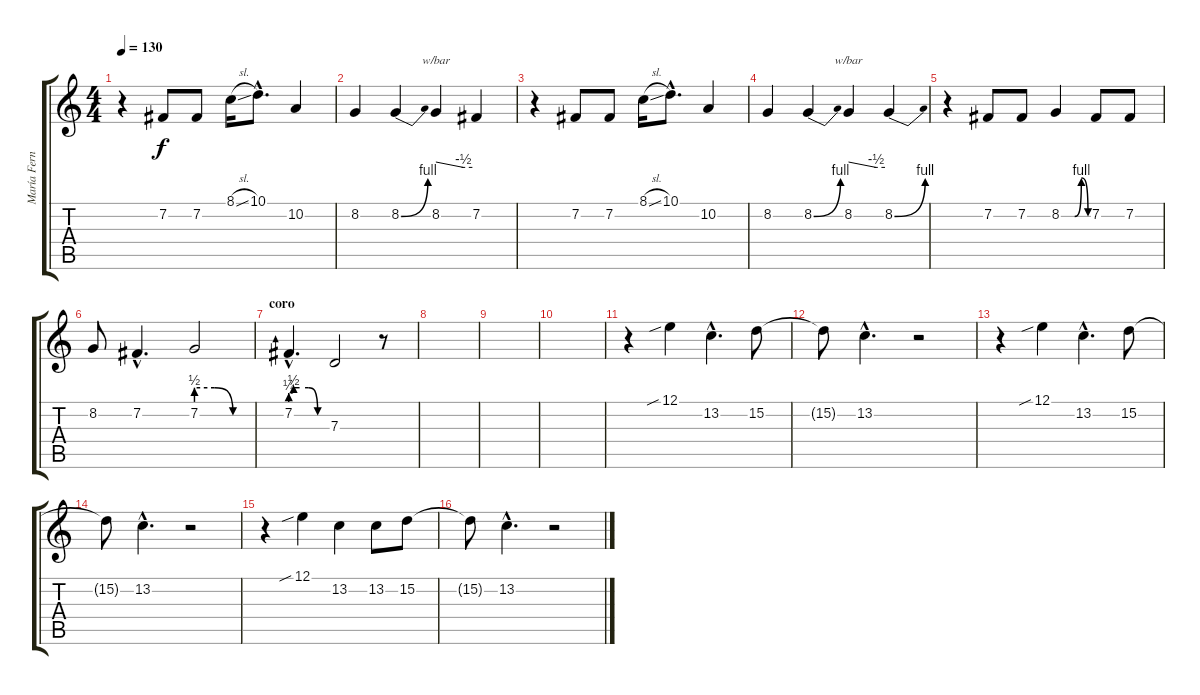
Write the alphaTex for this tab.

\track ("María Fernanda (voz)" "María Fern") {instrument lead3calliope}
\staff {score tabs}
\tuning (E4 B3 G3 D3 A2 E2) {hide}
\ts (4 4)
\tempo 130
\clef g2
\ks c
r.4{dy f} 7.2.8 7.2.8 8.1{sl}.16 10.1{hac}.8{d} 10.2.4 |
8.2.4 8.2{be (bend 0 0 60 4)}.4 8.2.4{tbe (custom default 0 0 45 -2 60 -2)} 7.2.4 |
r.4 7.2.8 7.2.8 8.1{sl}.16 10.1{hac}.8{d} 10.2.4 |
8.2.4 8.2{be (bend 0 0 60 4)}.4 8.2.4{tbe (custom default 0 0 45 -2 60 -2)} 8.2{be (bend 0 0 60 4)}.4 |
r.4 7.2.8 7.2.8 8.2{be (custom 0 0 15 0 30 0 45 4 60 0)}.4 7.2.8 7.2.8 |
8.2.8 7.2{hac}.4{d} 7.2{be (custom 0 2 20 2 40 0 60 0)}.2 |
\section ("" "coro")
7.2{be (custom 0 1 5 2 15 2 30 2 45 0 60 0) hac}.4{d} 7.3.2 r.8 |
|
|
|
r.4 12.1{sib}.4 13.2{hac}.4{d} 15.2.8 |
15.2{t}.8 13.2{hac}.4{d} r.2 |
r.4 12.1{sib}.4 13.2{hac}.4{d} 15.2.8 |
15.2{t}.8 13.2{hac}.4{d} r.2 |
r.4 12.1{sib}.4 13.2.4 13.2.8 15.2.8 |
15.2{t}.8 13.2{hac}.4{d} r.2
